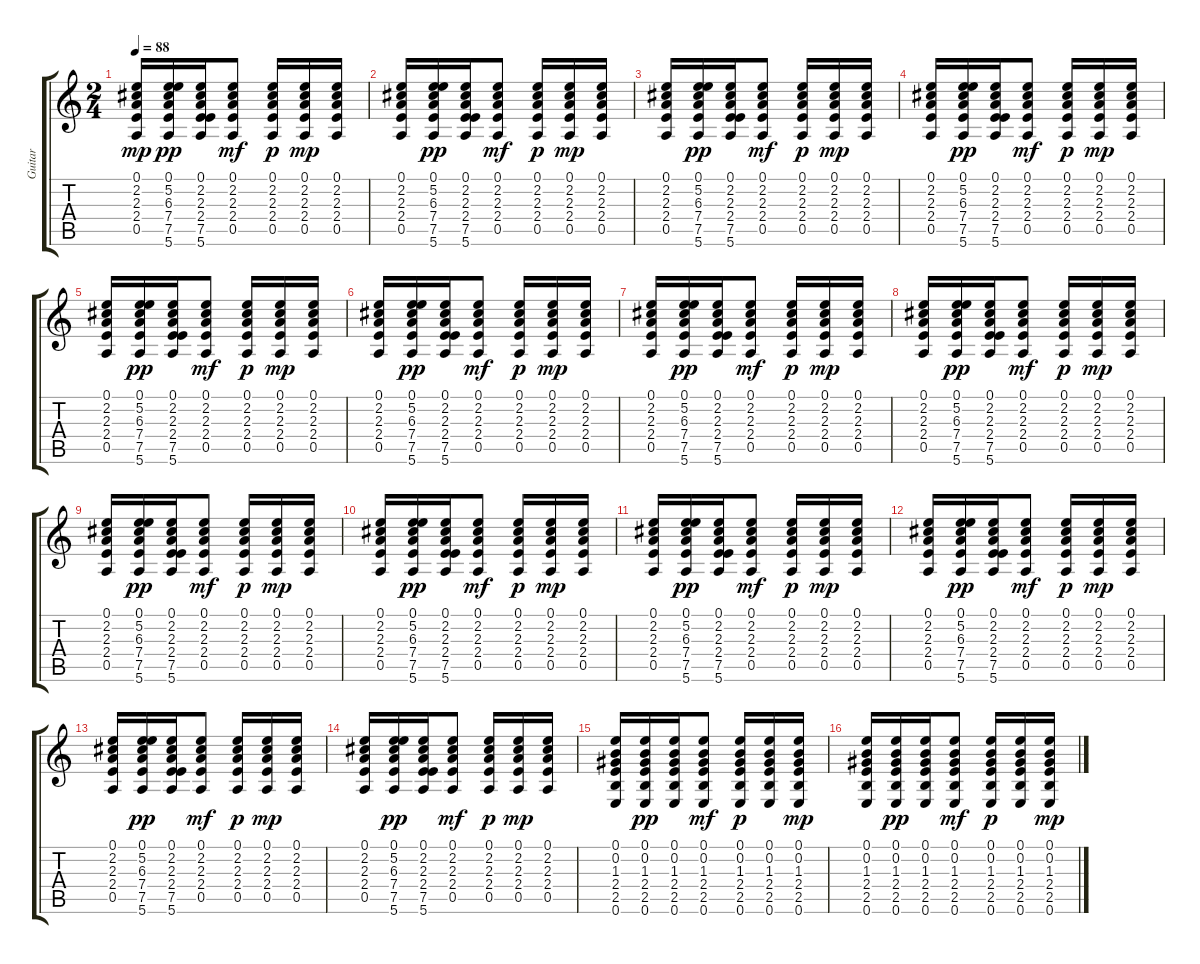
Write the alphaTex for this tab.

\track ("Guitar" "Guitar") {instrument acousticguitarsteel}
\staff {score tabs}
\tuning (E4 B3 G3 D3 A2 E2) {hide}
\ts (2 4)
\tempo 88
\clef g2
\ks c
(0.1 2.2 2.3 2.4 0.5).16{dy mp} (0.1 5.2 6.3 7.4 7.5 5.6).16{dy pp} (0.1 2.2 2.3 2.4 7.5 5.6).16 (0.1 2.2 2.3 2.4 0.5).8{dy mf} (0.1 2.2 2.3 2.4 0.5).16{dy p} (0.1 2.2 2.3 2.4 0.5).16{dy mp} (0.1 2.2 2.3 2.4 0.5).16 |
(0.1 2.2 2.3 2.4 0.5).16 (0.1 5.2 6.3 7.4 7.5 5.6).16{dy pp} (0.1 2.2 2.3 2.4 7.5 5.6).16 (0.1 2.2 2.3 2.4 0.5).8{dy mf} (0.1 2.2 2.3 2.4 0.5).16{dy p} (0.1 2.2 2.3 2.4 0.5).16{dy mp} (0.1 2.2 2.3 2.4 0.5).16 |
(0.1 2.2 2.3 2.4 0.5).16 (0.1 5.2 6.3 7.4 7.5 5.6).16{dy pp} (0.1 2.2 2.3 2.4 7.5 5.6).16 (0.1 2.2 2.3 2.4 0.5).8{dy mf} (0.1 2.2 2.3 2.4 0.5).16{dy p} (0.1 2.2 2.3 2.4 0.5).16{dy mp} (0.1 2.2 2.3 2.4 0.5).16 |
(0.1 2.2 2.3 2.4 0.5).16 (0.1 5.2 6.3 7.4 7.5 5.6).16{dy pp} (0.1 2.2 2.3 2.4 7.5 5.6).16 (0.1 2.2 2.3 2.4 0.5).8{dy mf} (0.1 2.2 2.3 2.4 0.5).16{dy p} (0.1 2.2 2.3 2.4 0.5).16{dy mp} (0.1 2.2 2.3 2.4 0.5).16 |
(0.1 2.2 2.3 2.4 0.5).16 (0.1 5.2 6.3 7.4 7.5 5.6).16{dy pp} (0.1 2.2 2.3 2.4 7.5 5.6).16 (0.1 2.2 2.3 2.4 0.5).8{dy mf} (0.1 2.2 2.3 2.4 0.5).16{dy p} (0.1 2.2 2.3 2.4 0.5).16{dy mp} (0.1 2.2 2.3 2.4 0.5).16 |
(0.1 2.2 2.3 2.4 0.5).16 (0.1 5.2 6.3 7.4 7.5 5.6).16{dy pp} (0.1 2.2 2.3 2.4 7.5 5.6).16 (0.1 2.2 2.3 2.4 0.5).8{dy mf} (0.1 2.2 2.3 2.4 0.5).16{dy p} (0.1 2.2 2.3 2.4 0.5).16{dy mp} (0.1 2.2 2.3 2.4 0.5).16 |
(0.1 2.2 2.3 2.4 0.5).16 (0.1 5.2 6.3 7.4 7.5 5.6).16{dy pp} (0.1 2.2 2.3 2.4 7.5 5.6).16 (0.1 2.2 2.3 2.4 0.5).8{dy mf} (0.1 2.2 2.3 2.4 0.5).16{dy p} (0.1 2.2 2.3 2.4 0.5).16{dy mp} (0.1 2.2 2.3 2.4 0.5).16 |
(0.1 2.2 2.3 2.4 0.5).16 (0.1 5.2 6.3 7.4 7.5 5.6).16{dy pp} (0.1 2.2 2.3 2.4 7.5 5.6).16 (0.1 2.2 2.3 2.4 0.5).8{dy mf} (0.1 2.2 2.3 2.4 0.5).16{dy p} (0.1 2.2 2.3 2.4 0.5).16{dy mp} (0.1 2.2 2.3 2.4 0.5).16 |
(0.1 2.2 2.3 2.4 0.5).16 (0.1 5.2 6.3 7.4 7.5 5.6).16{dy pp} (0.1 2.2 2.3 2.4 7.5 5.6).16 (0.1 2.2 2.3 2.4 0.5).8{dy mf} (0.1 2.2 2.3 2.4 0.5).16{dy p} (0.1 2.2 2.3 2.4 0.5).16{dy mp} (0.1 2.2 2.3 2.4 0.5).16 |
(0.1 2.2 2.3 2.4 0.5).16 (0.1 5.2 6.3 7.4 7.5 5.6).16{dy pp} (0.1 2.2 2.3 2.4 7.5 5.6).16 (0.1 2.2 2.3 2.4 0.5).8{dy mf} (0.1 2.2 2.3 2.4 0.5).16{dy p} (0.1 2.2 2.3 2.4 0.5).16{dy mp} (0.1 2.2 2.3 2.4 0.5).16 |
(0.1 2.2 2.3 2.4 0.5).16 (0.1 5.2 6.3 7.4 7.5 5.6).16{dy pp} (0.1 2.2 2.3 2.4 7.5 5.6).16 (0.1 2.2 2.3 2.4 0.5).8{dy mf} (0.1 2.2 2.3 2.4 0.5).16{dy p} (0.1 2.2 2.3 2.4 0.5).16{dy mp} (0.1 2.2 2.3 2.4 0.5).16 |
(0.1 2.2 2.3 2.4 0.5).16 (0.1 5.2 6.3 7.4 7.5 5.6).16{dy pp} (0.1 2.2 2.3 2.4 7.5 5.6).16 (0.1 2.2 2.3 2.4 0.5).8{dy mf} (0.1 2.2 2.3 2.4 0.5).16{dy p} (0.1 2.2 2.3 2.4 0.5).16{dy mp} (0.1 2.2 2.3 2.4 0.5).16 |
(0.1 2.2 2.3 2.4 0.5).16 (0.1 5.2 6.3 7.4 7.5 5.6).16{dy pp} (0.1 2.2 2.3 2.4 7.5 5.6).16 (0.1 2.2 2.3 2.4 0.5).8{dy mf} (0.1 2.2 2.3 2.4 0.5).16{dy p} (0.1 2.2 2.3 2.4 0.5).16{dy mp} (0.1 2.2 2.3 2.4 0.5).16 |
(0.1 2.2 2.3 2.4 0.5).16 (0.1 5.2 6.3 7.4 7.5 5.6).16{dy pp} (0.1 2.2 2.3 2.4 7.5 5.6).16 (0.1 2.2 2.3 2.4 0.5).8{dy mf} (0.1 2.2 2.3 2.4 0.5).16{dy p} (0.1 2.2 2.3 2.4 0.5).16{dy mp} (0.1 2.2 2.3 2.4 0.5).16 |
(0.1 0.2 1.3 2.4 2.5 0.6).16 (0.1 0.2 1.3 2.4 2.5 0.6).16{dy pp} (0.1 0.2 1.3 2.4 2.5 0.6).16 (0.1 0.2 1.3 2.4 2.5 0.6).8{dy mf} (0.1 0.2 1.3 2.4 2.5 0.6).16{dy p} (0.1 0.2 1.3 2.4 2.5 0.6).16 (0.1 0.2 1.3 2.4 2.5 0.6).16{dy mp} |
(0.1 0.2 1.3 2.4 2.5 0.6).16 (0.1 0.2 1.3 2.4 2.5 0.6).16{dy pp} (0.1 0.2 1.3 2.4 2.5 0.6).16 (0.1 0.2 1.3 2.4 2.5 0.6).8{dy mf} (0.1 0.2 1.3 2.4 2.5 0.6).16{dy p} (0.1 0.2 1.3 2.4 2.5 0.6).16 (0.1 0.2 1.3 2.4 2.5 0.6).16{dy mp}
